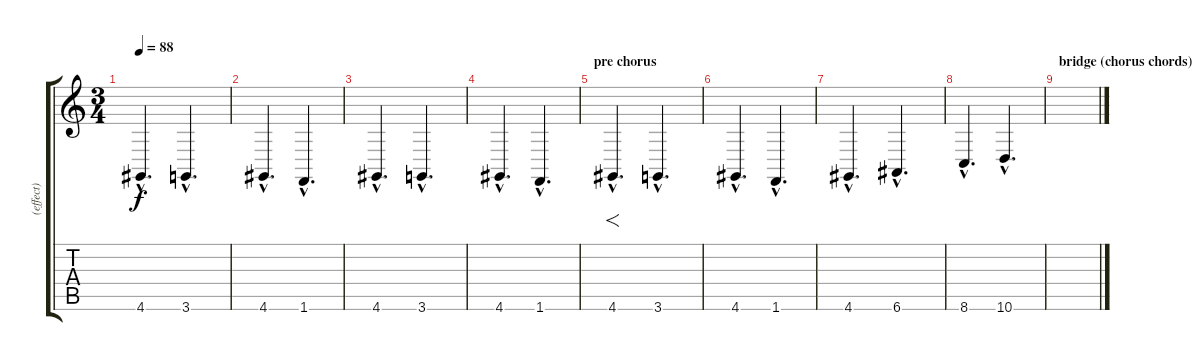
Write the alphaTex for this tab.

\track ("(effect)" "(effect)") {instrument lead2sawtooth}
\staff {score tabs}
\tuning (E4 B3 G3 D3 A2 E2) {hide}
\ts (3 4)
\tempo 88
\clef g2
\ks c
4.6{hac}.4{d dy f} 3.6{hac}.4{d} |
4.6{hac}.4{d} 1.6{hac}.4{d} |
4.6{hac}.4{d} 3.6{hac}.4{d} |
4.6{hac}.4{d} 1.6{hac}.4{d} |
\section ("" "pre chorus")
4.6{hac}.4{f d volume 7} 3.6{hac}.4{d} |
4.6{hac}.4{d} 1.6{hac}.4{d} |
4.6{hac}.4{d} 6.6{hac}.4{d} |
8.6{hac}.4{d} 10.6{hac}.4{d} |
\section ("" "bridge (chorus chords)")
